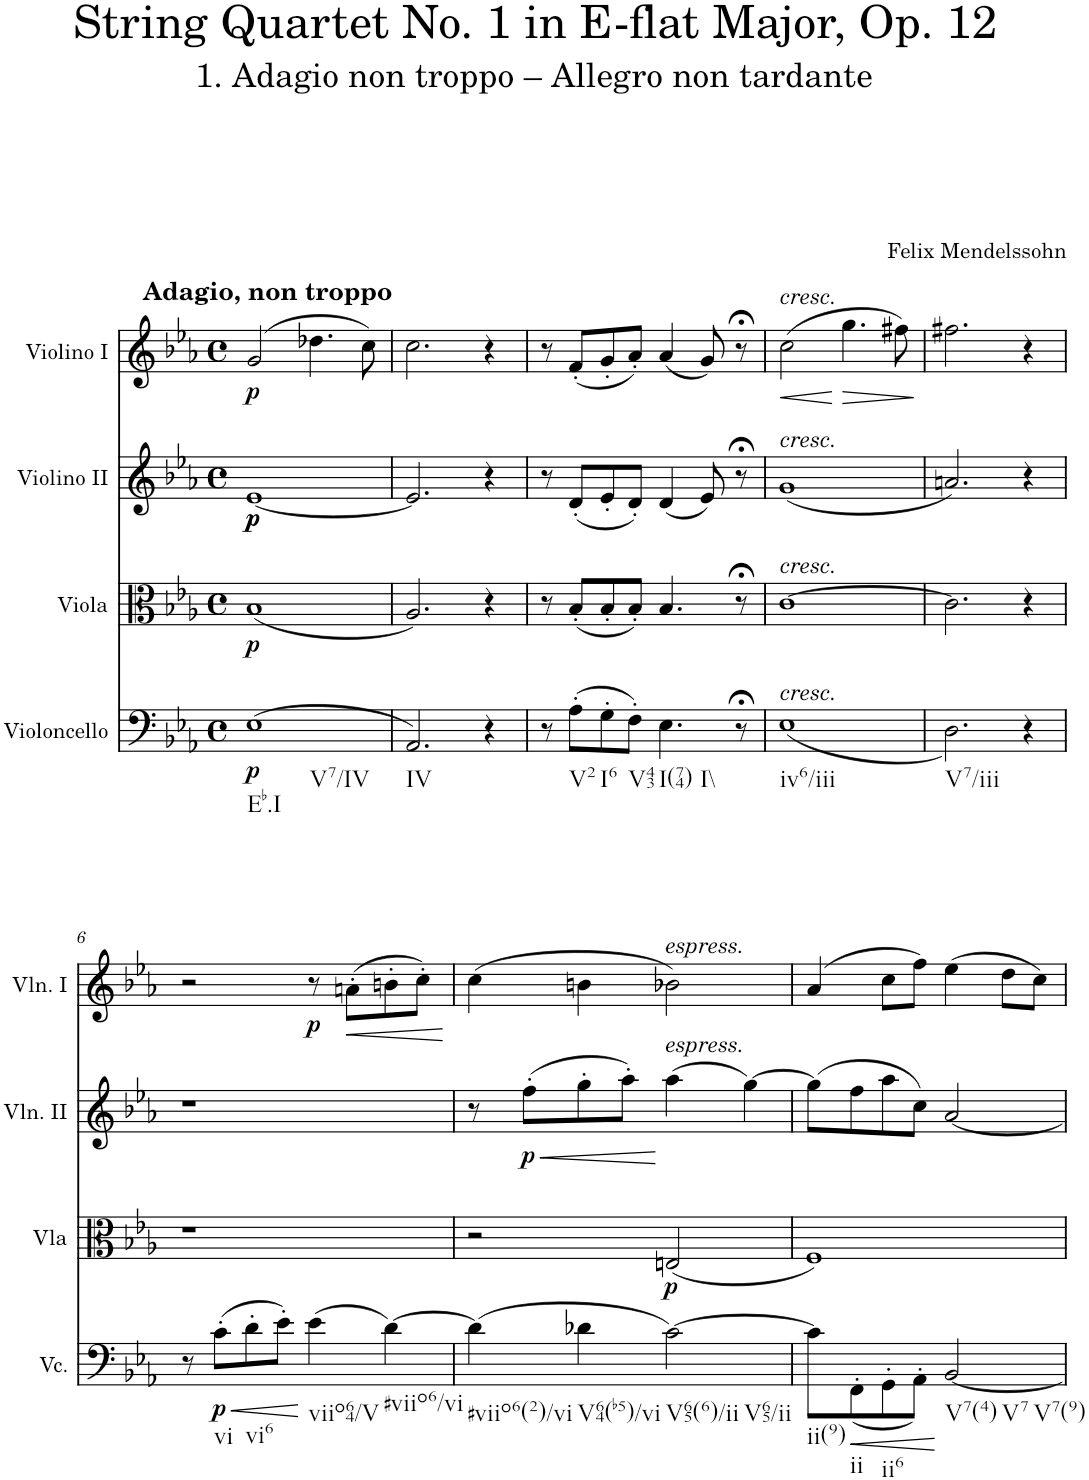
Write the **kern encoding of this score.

**kern	**dynam	**kern	**dynam	**kern	**dynam	**kern	**dynam
*part4	*part4	*part3	*part3	*part2	*part2	*part1	*part1
*staff4	*staff4	*staff3	*staff3	*staff2	*staff2	*staff1	*staff1
*I"Violoncello	*	*I"Viola	*	*I"Violino II	*	*I"Violino I	*
*I'Vc.	*	*I'Vla	*	*I'Vln. II	*	*I'Vln. I	*
*clefF4	*	*clefC3	*	*clefG2	*	*clefG2	*
*k[b-e-a-]	*	*k[b-e-a-]	*	*k[b-e-a-]	*	*k[b-e-a-]	*
*M4/4	*	*M4/4	*	*M4/4	*	*M4/4	*
*met(c)	*	*met(c)	*	*met(c)	*	*met(c)	*
=1	=1	=1	=1	=1	=1	=1	=1
!	!	!	!	!	!	!LO:TX:a:B:t=Adagio, non troppo	!
!LO:TX:b:t=Eb.I	!	!	!	!	!	!	!
!LO:TX:b:t=V7/IV	!	!	!	!	!	!	!
!	!LO:DY:b	!	!LO:DY:b	!	!LO:DY:b	!	!
!	!	!	!	!	!LO:DY:n=1:b	!	!LO:DY:b
(>1E-	p	(<1B-	p	[1e-	p p	(>2g/	p
.	.	.	.	.	.	4.dd-X\	.
.	.	.	.	.	.	8cc\)	.
=2	=2	=2	=2	=2	=2	=2	=2
!LO:TX:b:t=IV	!	!	!	!	!	!	!
2.AA-/)	.	2.A-/)	.	2.e-/]	.	2.cc\	.
4r	.	4r	.	4r	.	4r	.
=3	=3	=3	=3	=3	=3	=3	=3
8r	.	8r	.	8r	.	8r	.
!LO:TX:b:t=V2	!	!	!	!	!	!	!
(>8A-'\L	.	(<8B-'/L	.	(<8d'/L	.	(<8f'/L	.
!LO:TX:b:t=I6	!	!	!	!	!	!	!
8G'\	.	8B-'/	.	8e-'/	.	8g'/	.
!LO:TX:b:t=V43	!	!	!	!	!	!	!
8F'\J)	.	8B-'/J)	.	8d'/J)	.	8a-'/J)	.
!LO:TX:b:t=I(74)	!	!	!	!	!	!	!
!LO:TX:b:t=I\\	!	!	!	!	!	!	!
4.E-\	.	4.B-/	.	(<4d/	.	(<4a-/	.
.	.	.	.	8e-/)	.	8g/)	.
8r;<	.	8r;<	.	8r;<	.	8r;<	.
=4	=4	=4	=4	=4	=4	=4	=4
!	!	!	!	!	!	!LO:TX:a:i:t=cresc.	!
!	!	!	!	!LO:TX:a:i:t=cresc.	!	!	!
!	!	!LO:TX:a:i:t=cresc.	!	!	!	!	!
!LO:TX:a:i:t=cresc.	!	!	!	!	!	!	!
!LO:TX:b:t=iv6/iii	!	!	!	!	!	!	!
!	!	!	!	!	!	!	!LO:HP:b
(<1E-	.	[1c	.	(<1g	.	(>2cc\	<
!	!	!	!	!	!	!	!LO:HP:n=1:b
.	.	.	.	.	.	4.gg\	[ >
.	.	.	.	.	.	8ff#X\)	.
.	.	.	.	.	.	.	]
=5	=5	=5	=5	=5	=5	=5	=5
!LO:TX:b:t=V7/iii	!	!	!	!	!	!	!
2.D\)	.	2.c\]	.	2.an/)	.	2.ff#X\	.
4r	.	4r	.	4r	.	4r	.
!!LO:LB:g=z
=6	=6	=6	=6	=6	=6	=6	=6
8r	.	1r	.	1r	.	2r	.
!LO:TX:b:t=vi	!	!	!	!	!	!	!
!	!LO:HP:b	!	!	!	!	!	!
!	!LO:DY:n=1:b	!	!	!	!	!	!
(>8c'\L	< p	.	.	.	.	.	.
!LO:TX:b:t=vi6	!	!	!	!	!	!	!
8d'\	.	.	.	.	.	.	.
8e-'\J)	.	.	.	.	.	.	.
!LO:TX:b:t=viio64/V	!	!	!	!	!	!	!
!	!	!	!	!	!	!	!LO:DY:b
(>4e-\	[	.	.	.	.	8r	p
!	!	!	!	!	!	!	!LO:HP:b
.	.	.	.	.	.	(>8an'\L	<
!LO:TX:b:t=#viio6/vi	!	!	!	!	!	!	!
[4d\)	.	.	.	.	.	8bn'\	.
.	.	.	.	.	.	8cc'\J)	.
.	.	.	.	.	.	.	[
=7	=7	=7	=7	=7	=7	=7	=7
!LO:TX:b:t=#viio6(2)/vi	!	!	!	!	!	!	!
(>4d\]	.	2r	.	8r	.	(>4cc\	.
!	!	!	!	!	!LO:HP:b	!	!
!	!	!	!	!	!LO:DY:n=1:b	!	!
.	.	.	.	(>8ff'\L	< p	.	.
!LO:TX:b:t=V64(b5)/vi	!	!	!	!	!	!	!
4d-X\	.	.	.	8gg'\	.	4bn\	.
.	.	.	.	8aa-'\J)	.	.	.
!	!	!	!	!	!	!LO:TX:a:i:t=espress.	!
!	!	!	!	!LO:TX:a:i:t=espress.	!	!	!
!LO:TX:b:t=V65(6)/ii	!	!	!	!	!	!	!
!LO:TX:b:t=V65/ii	!	!	!	!	!	!	!
!	!	!	!LO:DY:b	!	!	!	!
[2c\)	.	(<2En/	p	(>4aa-\	[	2b-X\)	.
.	.	.	.	[4gg\)	.	.	.
=8	=8	=8	=8	=8	=8	=8	=8
!LO:TX:b:t=ii(9)	!	!	!	!	!	!	!
8c\L]	.	1F)	.	(>8gg\L]	.	(>4a-/	.
!LO:TX:b:t=ii	!	!	!	!	!	!	!
!	!LO:HP:b	!	!	!	!	!	!
(<8FF'\	<	.	.	8ff\	.	.	.
!LO:TX:b:t=ii6	!	!	!	!	!	!	!
8GG'\	.	.	.	8aa-\	.	8cc\L	.
8AA-'\J)	.	.	.	8cc\J)	.	8ff\J)	.
!LO:TX:b:t=V7(4)	!	!	!	!	!	!	!
!LO:TX:b:t=V7	!	!	!	!	!	!	!
!LO:TX:b:t=V7(9)	!	!	!	!	!	!	!
[2BB-/	[	.	.	[2a-/	.	(>4ee-\	.
.	.	.	.	.	.	8dd\L	.
.	.	.	.	.	.	8cc\J)	.
=	=	=	=	=	=	=	=
*-	*-	*-	*-	*-	*-	*-	*-
